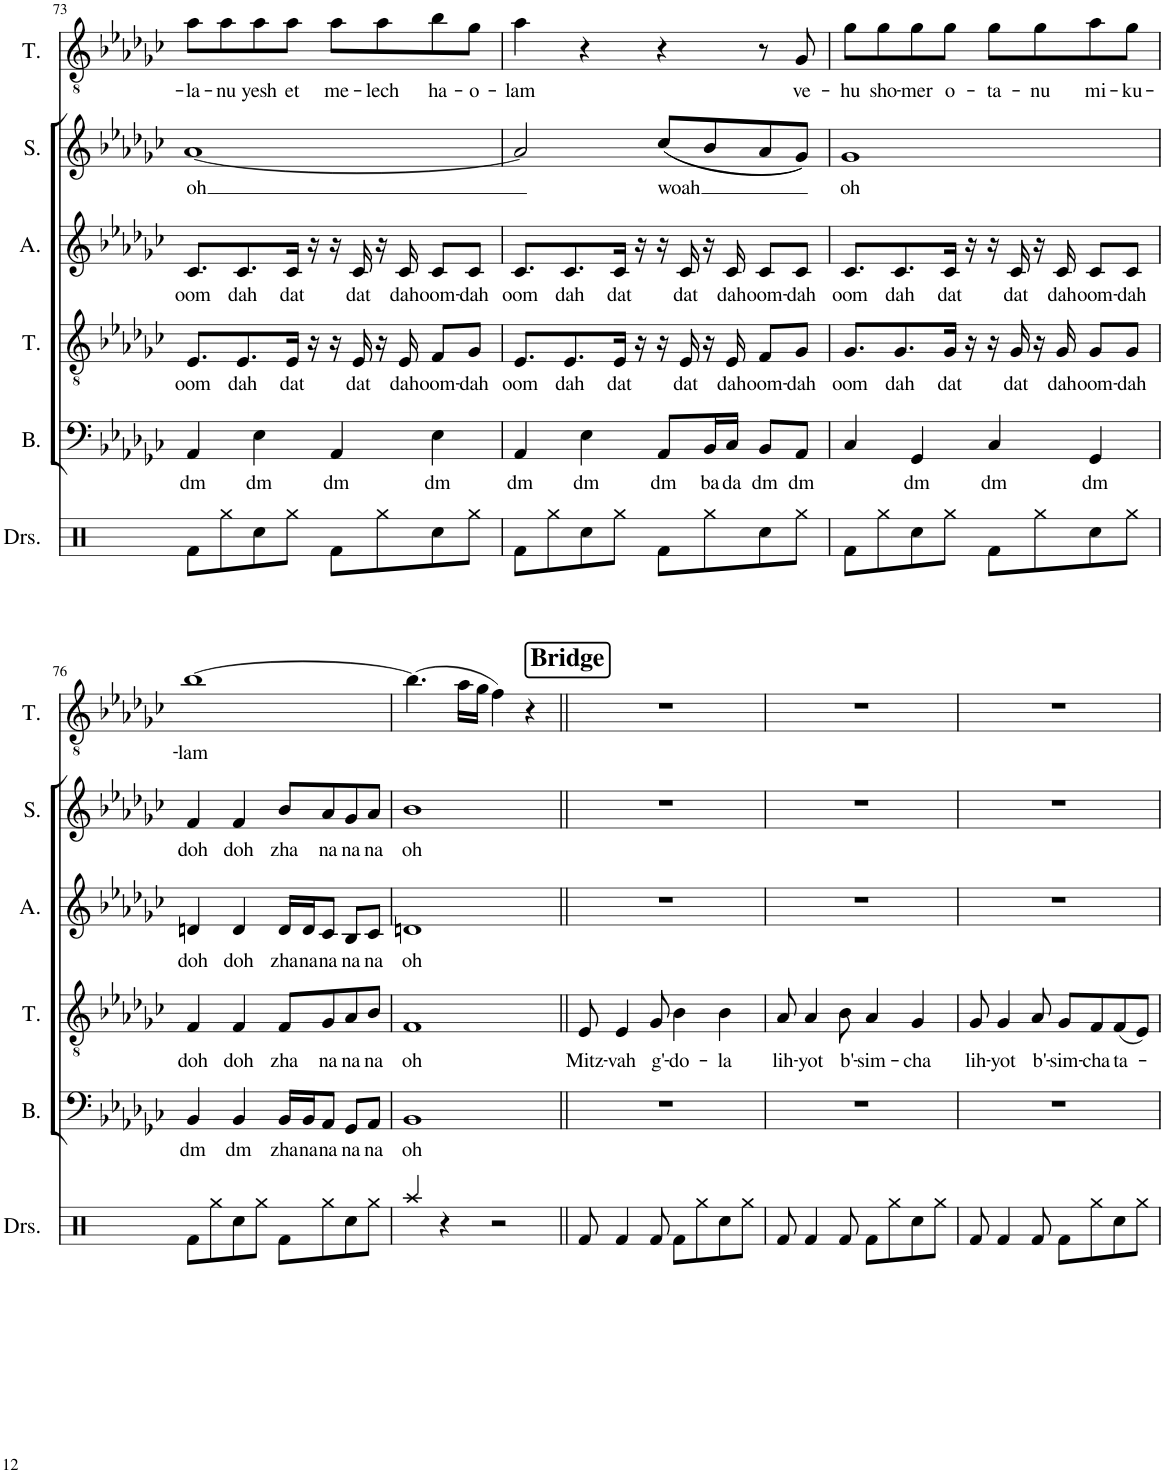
**kern	**kern	**text	**kern	**text	**kern	**text	**kern	**text	**kern	**text
*part6	*part5	*part5	*part4	*part4	*part3	*part3	*part2	*part2	*part1	*part1
*staff6	*staff5	*staff5	*staff4	*staff4	*staff3	*staff3	*staff2	*staff2	*staff1	*staff1
*I"Drumset	*I"Bass	*	*I"Tenor	*	*I"Alto	*	*I"Soprano	*	*I"Tenor	*
*I'Drs.	*I'B.	*	*I'T.	*	*I'A.	*	*I'S.	*	*I'T.	*
!!LO:PB:g=z
*clefX	*clefF4	*	*clefGv2	*	*clefG2	*	*clefG2	*	*clefGv2	*
*k[]	*k[b-e-a-d-g-c-]	*	*k[b-e-a-d-g-c-]	*	*k[b-e-a-d-g-c-]	*	*k[b-e-a-d-g-c-]	*	*k[b-e-a-d-g-c-]	*
*M4/4	*M4/4	*	*M4/4	*	*M4/4	*	*M4/4	*	*M4/4	*
=73	=73	=73	=73	=73	=73	=73	=73	=73	=73	=73
!	!	!LO:LY:b	!	!LO:LY:b	!	!LO:LY:b	!	!LO:LY:b	!	!LO:LY:b
8Rf\L	4AA-/	dm	8.E-/L	oom	8.c-/L	oom	[1a-	oh	8a-\L	-la-
!	!	!	!	!	!	!	!	!	!	!LO:LY:b
8Rgg\	.	.	.	.	.	.	.	.	8a-\	-nu
!	!	!	!	!LO:LY:b	!	!LO:LY:b	!	!	!	!
.	.	.	8.E-/	dah	8.c-/	dah	.	.	.	.
!	!	!LO:LY:b	!	!	!	!	!	!	!	!LO:LY:b
8Rcc\	4E-\	dm	.	.	.	.	.	.	8a-\	yesh
!	!	!	!	!LO:LY:b	!	!LO:LY:b	!	!	!	!LO:LY:b
8Rgg\J	.	.	16E-/Jk	dat	16c-/Jk	dat	.	.	8a-\J	et
.	.	.	16r	.	16r	.	.	.	.	.
!	!	!LO:LY:b	!	!	!	!	!	!	!	!LO:LY:b
8Rf\L	4AA-/	dm	16r	.	16r	.	.	.	8a-\L	me-
!	!	!	!	!LO:LY:b	!	!LO:LY:b	!	!	!	!
.	.	.	16E-/	dat	16c-/	dat	.	.	.	.
!	!	!	!	!	!	!	!	!	!	!LO:LY:b
8Rgg\	.	.	16r	.	16r	.	.	.	8a-\	-lech
!	!	!	!	!LO:LY:b	!	!LO:LY:b	!	!	!	!
.	.	.	16E-/	dah	16c-/	dah	.	.	.	.
!	!	!LO:LY:b	!	!LO:LY:b	!	!LO:LY:b	!	!	!	!LO:LY:b
8Rcc\	4E-\	dm	8F/L	oom-	8c-/L	oom-	.	.	8b-\	ha-
!	!	!	!	!LO:LY:b	!	!LO:LY:b	!	!	!	!LO:LY:b
8Rgg\J	.	.	8G-/J	-dah	8c-/J	-dah	.	.	8g-\J	-o-
=74	=74	=74	=74	=74	=74	=74	=74	=74	=74	=74
!	!	!LO:LY:b	!	!LO:LY:b	!	!LO:LY:b	!	!	!	!LO:LY:b
8Rf\L	4AA-/	dm	8.E-/L	oom	8.c-/L	oom	2a-/]	.	4a-\	-lam
8Rgg\	.	.	.	.	.	.	.	.	.	.
!	!	!	!	!LO:LY:b	!	!LO:LY:b	!	!	!	!
.	.	.	8.E-/	dah	8.c-/	dah	.	.	.	.
!	!	!LO:LY:b	!	!	!	!	!	!	!	!
8Rcc\	4E-\	dm	.	.	.	.	.	.	4r	.
!	!	!	!	!LO:LY:b	!	!LO:LY:b	!	!	!	!
8Rgg\J	.	.	16E-/Jk	dat	16c-/Jk	dat	.	.	.	.
.	.	.	16r	.	16r	.	.	.	.	.
!	!	!LO:LY:b	!	!	!	!	!	!LO:LY:b	!	!
8Rf\L	8AA-/L	dm	16r	.	16r	.	((8cc-/L	woah	4r	.
!	!	!	!	!LO:LY:b	!	!LO:LY:b	!	!	!	!
.	.	.	16E-/	dat	16c-/	dat	.	.	.	.
!	!	!LO:LY:b	!	!	!	!	!	!	!	!
8Rgg\	16BB-/L	ba	16r	.	16r	.	8b-/	.	.	.
!	!	!LO:LY:b	!	!LO:LY:b	!	!LO:LY:b	!	!	!	!
.	16C-/JJ	da	16E-/	dah	16c-/	dah	.	.	.	.
!	!	!LO:LY:b	!	!LO:LY:b	!	!LO:LY:b	!	!	!	!
8Rcc\	8BB-/L	dm	8F/L	oom-	8c-/L	oom-	8a-/	.	8r	.
!	!	!LO:LY:b	!	!LO:LY:b	!	!LO:LY:b	!	!	!	!LO:LY:b
8Rgg\J	8AA-/J	dm	8G-/J	-dah	8c-/J	-dah	8g-/J))	.	8G-/	ve-
=75	=75	=75	=75	=75	=75	=75	=75	=75	=75	=75
!	!	!	!	!LO:LY:b	!	!LO:LY:b	!	!LO:LY:b	!	!LO:LY:b
8Rf\L	4C-/	.	8.G-/L	oom	8.c-/L	oom	1g-	oh	8g-\L	-hu
!	!	!	!	!	!	!	!	!	!	!LO:LY:b
8Rgg\	.	.	.	.	.	.	.	.	8g-\	sho-
!	!	!	!	!LO:LY:b	!	!LO:LY:b	!	!	!	!
.	.	.	8.G-/	dah	8.c-/	dah	.	.	.	.
!	!	!LO:LY:b	!	!	!	!	!	!	!	!LO:LY:b
8Rcc\	4GG-/	dm	.	.	.	.	.	.	8g-\	-mer
!	!	!	!	!LO:LY:b	!	!LO:LY:b	!	!	!	!LO:LY:b
8Rgg\J	.	.	16G-/Jk	dat	16c-/Jk	dat	.	.	8g-\J	o-
.	.	.	16r	.	16r	.	.	.	.	.
!	!	!LO:LY:b	!	!	!	!	!	!	!	!LO:LY:b
8Rf\L	4C-/	dm	16r	.	16r	.	.	.	8g-\L	-ta-
!	!	!	!	!LO:LY:b	!	!LO:LY:b	!	!	!	!
.	.	.	16G-/	dat	16c-/	dat	.	.	.	.
!	!	!	!	!	!	!	!	!	!	!LO:LY:b
8Rgg\	.	.	16r	.	16r	.	.	.	8g-\	-nu
!	!	!	!	!LO:LY:b	!	!LO:LY:b	!	!	!	!
.	.	.	16G-/	dah	16c-/	dah	.	.	.	.
!	!	!LO:LY:b	!	!LO:LY:b	!	!LO:LY:b	!	!	!	!LO:LY:b
8Rcc\	4GG-/	dm	8G-/L	oom-	8c-/L	oom-	.	.	8a-\	mi-
!	!	!	!	!LO:LY:b	!	!LO:LY:b	!	!	!	!LO:LY:b
8Rgg\J	.	.	8G-/J	-dah	8c-/J	-dah	.	.	8g-\J	-ku-
!!LO:LB:g=z
=76	=76	=76	=76	=76	=76	=76	=76	=76	=76	=76
!	!	!LO:LY:b	!	!LO:LY:b	!	!LO:LY:b	!	!LO:LY:b	!	!LO:LY:b
8Rf\L	4BB-/	dm	4F/	doh	4dn/	doh	4f/	doh	[1b-	-lam
8Rgg\	.	.	.	.	.	.	.	.	.	.
!	!	!LO:LY:b	!	!LO:LY:b	!	!LO:LY:b	!	!LO:LY:b	!	!
8Rcc\	4BB-/	dm	4F/	doh	4d/	doh	4f/	doh	.	.
8Rgg\J	.	.	.	.	.	.	.	.	.	.
!	!	!LO:LY:b	!	!LO:LY:b	!	!LO:LY:b	!	!LO:LY:b	!	!
8Rf\L	16BB-/LL	zha	8F/L	zha	16d/LL	zha	8b-/L	zha	.	.
!	!	!LO:LY:b	!	!	!	!LO:LY:b	!	!	!	!
.	16BB-/J	na	.	.	16d/J	na	.	.	.	.
!	!	!LO:LY:b	!	!LO:LY:b	!	!LO:LY:b	!	!LO:LY:b	!	!
8Rgg\	8AA-/J	na	8G-/	na	8c-/J	na	8a-/	na	.	.
!	!	!LO:LY:b	!	!LO:LY:b	!	!LO:LY:b	!	!LO:LY:b	!	!
8Rcc\	8GG-/L	na	8A-/	na	8B-/L	na	8g-/	na	.	.
!	!	!LO:LY:b	!	!LO:LY:b	!	!LO:LY:b	!	!LO:LY:b	!	!
8Rgg\J	8AA-/J	na	8B-/J	na	8c-/J	na	8a-/J	na	.	.
=77	=77	=77	=77	=77	=77	=77	=77	=77	=77	=77
!	!	!LO:LY:b	!	!LO:LY:b	!	!LO:LY:b	!	!LO:LY:b	!	!
4Raa/	1BB-	oh	1F	oh	1dn	oh	1b-	-oh	(4.b-\]	.
4r	.	.	.	.	.	.	.	.	.	.
.	.	.	.	.	.	.	.	.	16a-\LL	.
.	.	.	.	.	.	.	.	.	16g-\JJ	.
2r	.	.	.	.	.	.	.	.	4f\)	.
.	.	.	.	.	.	.	.	.	4r	.
!!LO:REH:place=s1:a:B:cj:fs=14:t=Bridge
=78||	=78||	=78||	=78||	=78||	=78||	=78||	=78||	=78||	=78||	=78||
!	!	!	!	!LO:LY:b	!	!	!	!	!	!
8Rf/	1r	.	8E-/	Mitz-	1r	.	1r	.	1r	.
!	!	!	!	!LO:LY:b	!	!	!	!	!	!
4Rf/	.	.	4E-/	-vah	.	.	.	.	.	.
!	!	!	!	!LO:LY:b	!	!	!	!	!	!
8Rf/	.	.	8G-/	g'-	.	.	.	.	.	.
!	!	!	!	!LO:LY:b	!	!	!	!	!	!
8Rf\L	.	.	4B-\	-do-	.	.	.	.	.	.
8Rgg\	.	.	.	.	.	.	.	.	.	.
!	!	!	!	!LO:LY:b	!	!	!	!	!	!
8Rcc\	.	.	4B-\	-la	.	.	.	.	.	.
8Rgg\J	.	.	.	.	.	.	.	.	.	.
=79	=79	=79	=79	=79	=79	=79	=79	=79	=79	=79
!	!	!	!	!LO:LY:b	!	!	!	!	!	!
8Rf/	1r	.	8A-/	lih-	1r	.	1r	.	1r	.
!	!	!	!	!LO:LY:b	!	!	!	!	!	!
4Rf/	.	.	4A-/	-yot	.	.	.	.	.	.
!	!	!	!	!LO:LY:b	!	!	!	!	!	!
8Rf/	.	.	8B-\	b'-	.	.	.	.	.	.
!	!	!	!	!LO:LY:b	!	!	!	!	!	!
8Rf\L	.	.	4A-/	-sim-	.	.	.	.	.	.
8Rgg\	.	.	.	.	.	.	.	.	.	.
!	!	!	!	!LO:LY:b	!	!	!	!	!	!
8Rcc\	.	.	4G-/	-cha	.	.	.	.	.	.
8Rgg\J	.	.	.	.	.	.	.	.	.	.
=80	=80	=80	=80	=80	=80	=80	=80	=80	=80	=80
!	!	!	!	!LO:LY:b	!	!	!	!	!	!
8Rf/	1r	.	8G-/	lih-	1r	.	1r	.	1r	.
!	!	!	!	!LO:LY:b	!	!	!	!	!	!
4Rf/	.	.	4G-/	-yot	.	.	.	.	.	.
!	!	!	!	!LO:LY:b	!	!	!	!	!	!
8Rf/	.	.	8A-/	b'-	.	.	.	.	.	.
!	!	!	!	!LO:LY:b	!	!	!	!	!	!
8Rf\L	.	.	8G-/L	-sim-	.	.	.	.	.	.
!	!	!	!	!LO:LY:b	!	!	!	!	!	!
8Rgg\	.	.	8F/	-cha	.	.	.	.	.	.
!	!	!	!	!LO:LY:b	!	!	!	!	!	!
8Rcc\	.	.	(8F/	ta-	.	.	.	.	.	.
8Rgg\J	.	.	8E-/J)	.	.	.	.	.	.	.
=	=	=	=	=	=	=	=	=	=	=
*-	*-	*-	*-	*-	*-	*-	*-	*-	*-	*-
